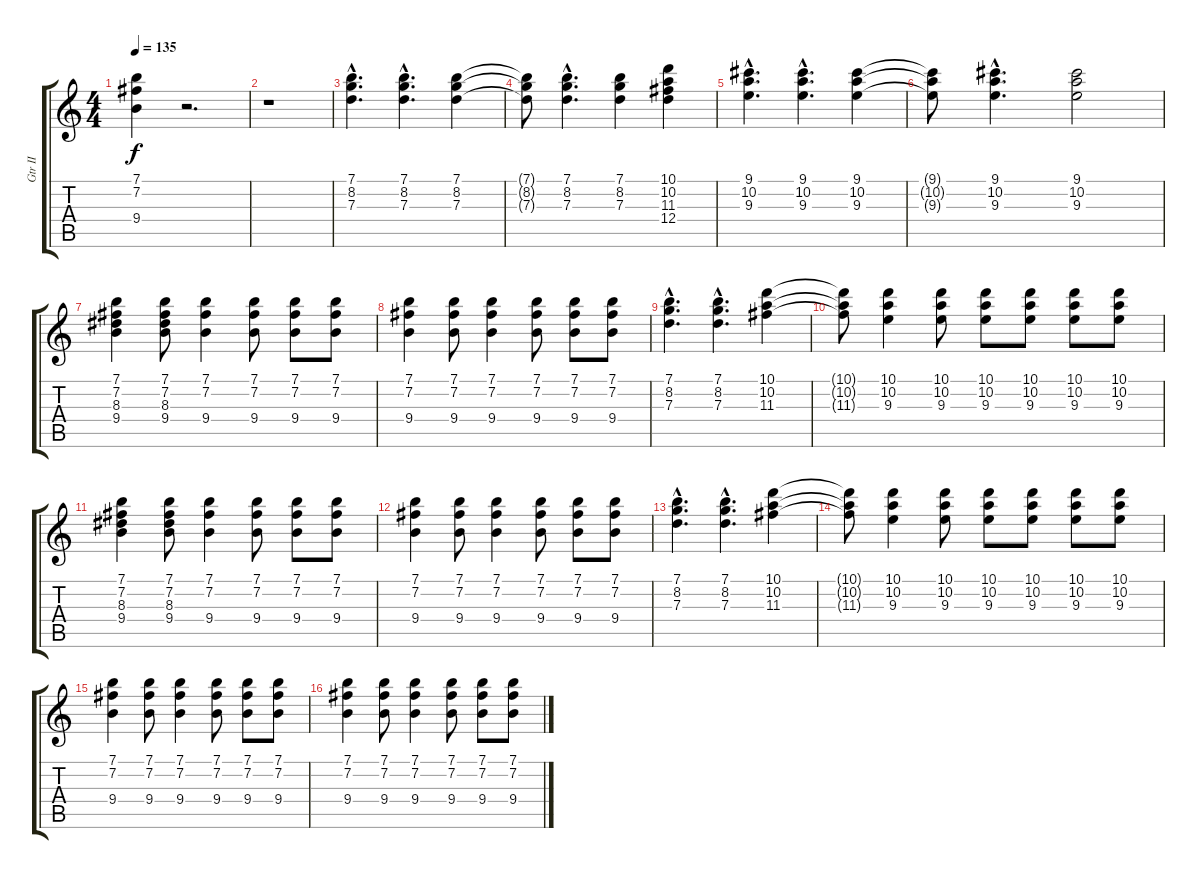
\track ("Gtr II" "Gtr II") {instrument overdrivenguitar}
\staff {score tabs}
\tuning (E4 B3 G3 D3 A2 E2) {hide}
\ts (4 4)
\tempo 135
\clef g2
\ks c
(7.1 7.2 9.4).4{dy f} r.2{d} |
r.1 |
(7.1{hac} 8.2{hac} 7.3{hac}).4{d} (7.1{hac} 8.2{hac} 7.3{hac}).4{d} (7.1 8.2 7.3).4 |
(7.1{t} 8.2{t} 7.3{t}).8 (7.1{hac} 8.2{hac} 7.3{hac}).4{d} (7.1 8.2 7.3).4 (10.1 10.2 11.3 12.4).4 |
(9.1{hac} 10.2{hac} 9.3{hac}).4{d} (9.1{hac} 10.2{hac} 9.3{hac}).4{d} (9.1 10.2 9.3).4 |
(9.1{t} 10.2{t} 9.3{t}).8 (9.1{hac} 10.2{hac} 9.3{hac}).4{d} (9.1 10.2 9.3).2 |
(7.1 7.2 8.3 9.4).4 (7.1 7.2 8.3 9.4).8 (7.1 7.2 9.4).4 (7.1 7.2 9.4).8 (7.1 7.2 9.4).8 (7.1 7.2 9.4).8 |
(7.1 7.2 9.4).4 (7.1 7.2 9.4).8 (7.1 7.2 9.4).4 (7.1 7.2 9.4).8 (7.1 7.2 9.4).8 (7.1 7.2 9.4).8 |
(7.1{hac} 8.2{hac} 7.3{hac}).4{d} (7.1{hac} 8.2{hac} 7.3{hac}).4{d} (10.1 10.2 11.3).4 |
(10.1{t} 10.2{t} 11.3{t}).8 (10.1 10.2 9.3).4 (10.1 10.2 9.3).8 (10.1 10.2 9.3).8 (10.1 10.2 9.3).8 (10.1 10.2 9.3).8 (10.1 10.2 9.3).8 |
(7.1 7.2 8.3 9.4).4 (7.1 7.2 8.3 9.4).8 (7.1 7.2 9.4).4 (7.1 7.2 9.4).8 (7.1 7.2 9.4).8 (7.1 7.2 9.4).8 |
(7.1 7.2 9.4).4 (7.1 7.2 9.4).8 (7.1 7.2 9.4).4 (7.1 7.2 9.4).8 (7.1 7.2 9.4).8 (7.1 7.2 9.4).8 |
(7.1{hac} 8.2{hac} 7.3{hac}).4{d} (7.1{hac} 8.2{hac} 7.3{hac}).4{d} (10.1 10.2 11.3).4 |
(10.1{t} 10.2{t} 11.3{t}).8 (10.1 10.2 9.3).4 (10.1 10.2 9.3).8 (10.1 10.2 9.3).8 (10.1 10.2 9.3).8 (10.1 10.2 9.3).8 (10.1 10.2 9.3).8 |
(7.1 7.2 9.4).4 (7.1 7.2 9.4).8 (7.1 7.2 9.4).4 (7.1 7.2 9.4).8 (7.1 7.2 9.4).8 (7.1 7.2 9.4).8 |
(7.1 7.2 9.4).4 (7.1 7.2 9.4).8 (7.1 7.2 9.4).4 (7.1 7.2 9.4).8 (7.1 7.2 9.4).8 (7.1 7.2 9.4).8
